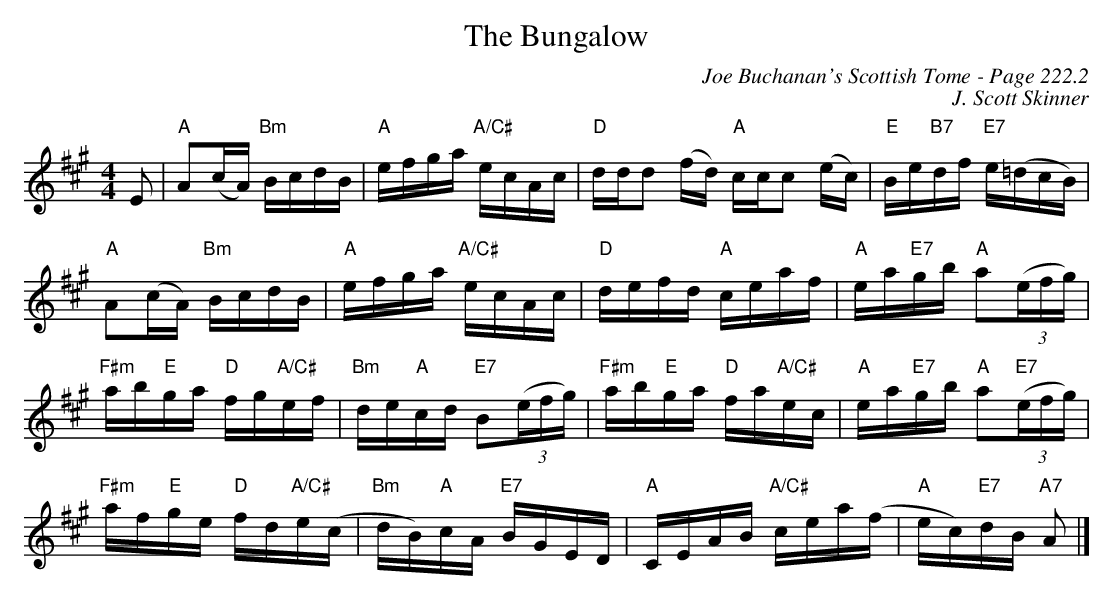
X:1
T:Bungalow, The
C:Joe Buchanan's Scottish Tome - Page 222.2
C:J. Scott Skinner
L:1/8
M:4/4
K:A
E | "A"A(c/A/) "Bm"B/c/d/B/ | "A"e/f/g/a/ "A/C#"e/c/A/c/ | "D"d/d/d (f/d/) "A"c/c/c (e/c/) | "E"B/e/"B7"d/f/ "E7"e/(=d/c/B/) |
"A"A(c/A/) "Bm"B/c/d/B/ | "A"e/f/g/a/ "A/C#"e/c/A/c/ | "D"d/e/f/d/ "A"c/e/a/f/ | "A"e/a/"E7"g/b/ "A"a((3e/f/g/) |
"F#m"a/b/"E"g/a/ "D"f/g/"A/C#"e/f/ | "Bm"d/e/"A"c/d/ "E7"B((3e/f/g/) | "F#m"a/b/"E"g/a/ "D"f/a/"A/C#"e/c/ | "A"e/a/"E7"g/b/ "A"a"E7"((3e/f/g/) |
"F#m"a/f/"E"g/e/ "D"f/d/"A/C#"e/(c/ | "Bm"d/B/)"A"c/A/ "E7"B/G/E/D/ | "A"C/E/A/B/ "A/C#"c/e/a/(f/ | "A"e/c/)"E7"d/B/ "A7"A |]
